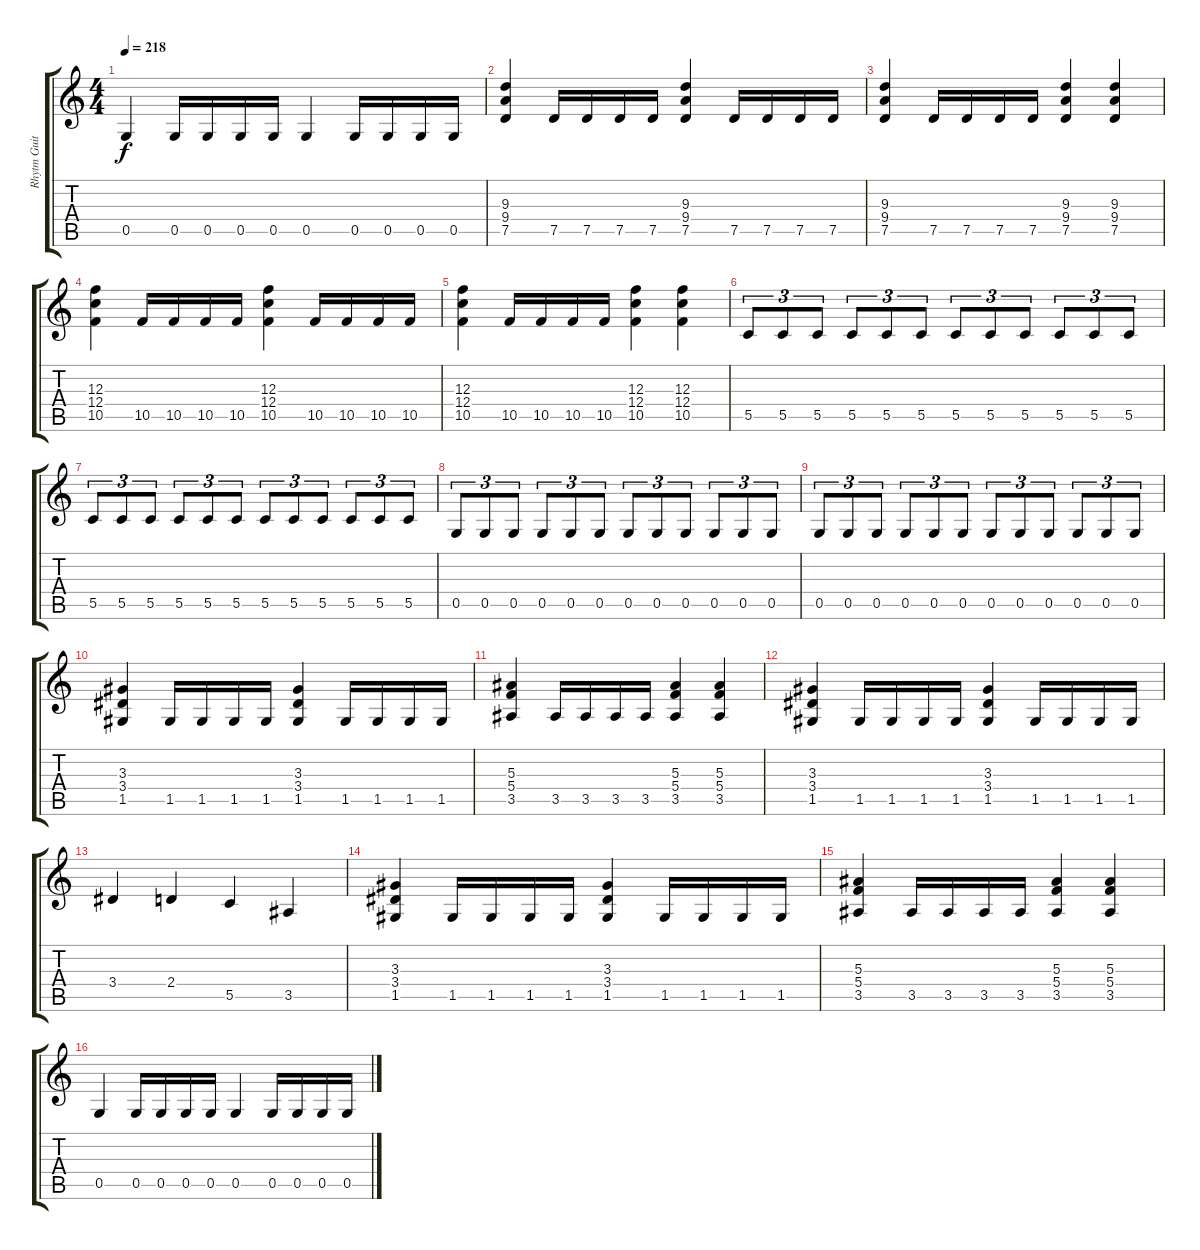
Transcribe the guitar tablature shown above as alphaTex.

\track ("Rhytm Guitar" "Rhytm Guit") {instrument distortionguitar}
\staff {score tabs}
\tuning (D4 A3 F3 C3 G2 D2) {hide}
\ts (4 4)
\tempo 218
\clef g2
\ks c
0.5.4{dy f} 0.5.16 0.5.16 0.5.16 0.5.16 0.5.4 0.5.16 0.5.16 0.5.16 0.5.16 |
(9.3 9.4 7.5).4 7.5.16 7.5.16 7.5.16 7.5.16 (9.3 9.4 7.5).4 7.5.16 7.5.16 7.5.16 7.5.16 |
(9.3 9.4 7.5).4 7.5.16 7.5.16 7.5.16 7.5.16 (9.3 9.4 7.5).4 (9.3 9.4 7.5).4 |
(12.3 12.4 10.5).4 10.5.16 10.5.16 10.5.16 10.5.16 (12.3 12.4 10.5).4 10.5.16 10.5.16 10.5.16 10.5.16 |
(12.3 12.4 10.5).4 10.5.16 10.5.16 10.5.16 10.5.16 (12.3 12.4 10.5).4 (12.3 12.4 10.5).4 |
5.5.8{tu (3 2)} 5.5.8{tu (3 2)} 5.5.8{tu (3 2)} 5.5.8{tu (3 2)} 5.5.8{tu (3 2)} 5.5.8{tu (3 2)} 5.5.8{tu (3 2)} 5.5.8{tu (3 2)} 5.5.8{tu (3 2)} 5.5.8{tu (3 2)} 5.5.8{tu (3 2)} 5.5.8{tu (3 2)} |
5.5.8{tu (3 2)} 5.5.8{tu (3 2)} 5.5.8{tu (3 2)} 5.5.8{tu (3 2)} 5.5.8{tu (3 2)} 5.5.8{tu (3 2)} 5.5.8{tu (3 2)} 5.5.8{tu (3 2)} 5.5.8{tu (3 2)} 5.5.8{tu (3 2)} 5.5.8{tu (3 2)} 5.5.8{tu (3 2)} |
0.5.8{tu (3 2)} 0.5.8{tu (3 2)} 0.5.8{tu (3 2)} 0.5.8{tu (3 2)} 0.5.8{tu (3 2)} 0.5.8{tu (3 2)} 0.5.8{tu (3 2)} 0.5.8{tu (3 2)} 0.5.8{tu (3 2)} 0.5.8{tu (3 2)} 0.5.8{tu (3 2)} 0.5.8{tu (3 2)} |
0.5.8{tu (3 2)} 0.5.8{tu (3 2)} 0.5.8{tu (3 2)} 0.5.8{tu (3 2)} 0.5.8{tu (3 2)} 0.5.8{tu (3 2)} 0.5.8{tu (3 2)} 0.5.8{tu (3 2)} 0.5.8{tu (3 2)} 0.5.8{tu (3 2)} 0.5.8{tu (3 2)} 0.5.8{tu (3 2)} |
(3.3 3.4 1.5).4 1.5.16 1.5.16 1.5.16 1.5.16 (3.3 3.4 1.5).4 1.5.16 1.5.16 1.5.16 1.5.16 |
(5.3 5.4 3.5).4 3.5.16 3.5.16 3.5.16 3.5.16 (5.3 5.4 3.5).4 (5.3 5.4 3.5).4 |
(3.3 3.4 1.5).4 1.5.16 1.5.16 1.5.16 1.5.16 (3.3 3.4 1.5).4 1.5.16 1.5.16 1.5.16 1.5.16 |
3.4.4 2.4.4 5.5.4 3.5.4 |
(3.3 3.4 1.5).4 1.5.16 1.5.16 1.5.16 1.5.16 (3.3 3.4 1.5).4 1.5.16 1.5.16 1.5.16 1.5.16 |
(5.3 5.4 3.5).4 3.5.16 3.5.16 3.5.16 3.5.16 (5.3 5.4 3.5).4 (5.3 5.4 3.5).4 |
0.5.4 0.5.16 0.5.16 0.5.16 0.5.16 0.5.4 0.5.16 0.5.16 0.5.16 0.5.16
